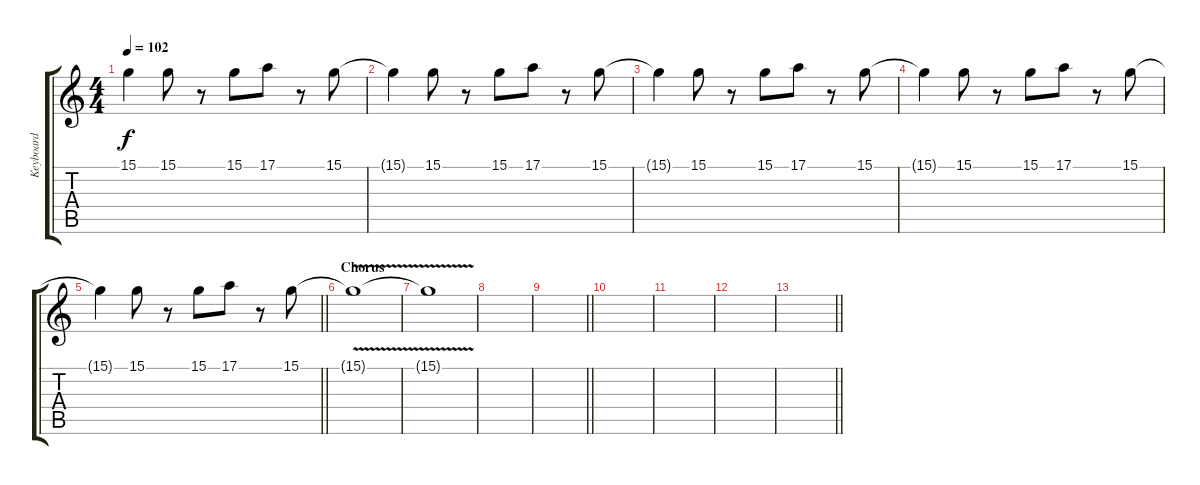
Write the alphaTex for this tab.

\track ("Keyboard" "Keyboard") {instrument lead6voice}
\staff {score tabs}
\tuning (E4 B3 G3 D3 A2 E2) {hide}
\ts (4 4)
\tempo 102
\clef g2
\ks c
15.1{t}.4{dy f} 15.1.8 r.8 15.1.8 17.1.8 r.8 15.1.8 |
15.1{t}.4 15.1.8 r.8 15.1.8 17.1.8 r.8 15.1.8 |
15.1{t}.4 15.1.8 r.8 15.1.8 17.1.8 r.8 15.1.8 |
15.1{t}.4 15.1.8 r.8 15.1.8 17.1.8 r.8 15.1.8 |
\barLineRight lightlight
15.1{t}.4 15.1.8 r.8 15.1.8 17.1.8 r.8 15.1.8 |
\section ("" "Chorus")
15.1{v t}.1{volume 0} |
15.1{t}.1 |
|
\barLineRight lightlight
|
|
|
|
\barLineRight lightlight
